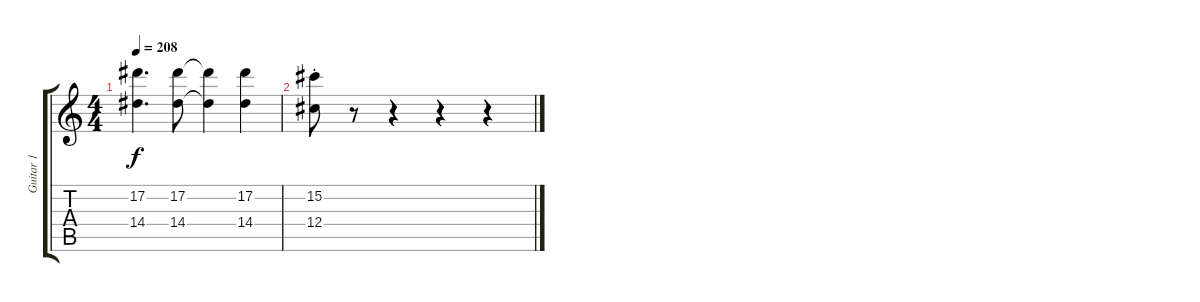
\track ("Guitar 1" "Guitar 1") {instrument overdrivenguitar}
\staff {score tabs}
\tuning (Eb4 Bb3 Gb3 Db3 Ab2 Db2) {hide}
\ts (4 4)
\tempo 208
\clef g2
\ks c
(17.2 14.4).4{d dy f} (17.2 14.4).8 (17.2{t} 14.4{t}).4 (17.2 14.4).4 |
(15.2{st} 12.4{st}).8 r.8 r.4 r.4 r.4
